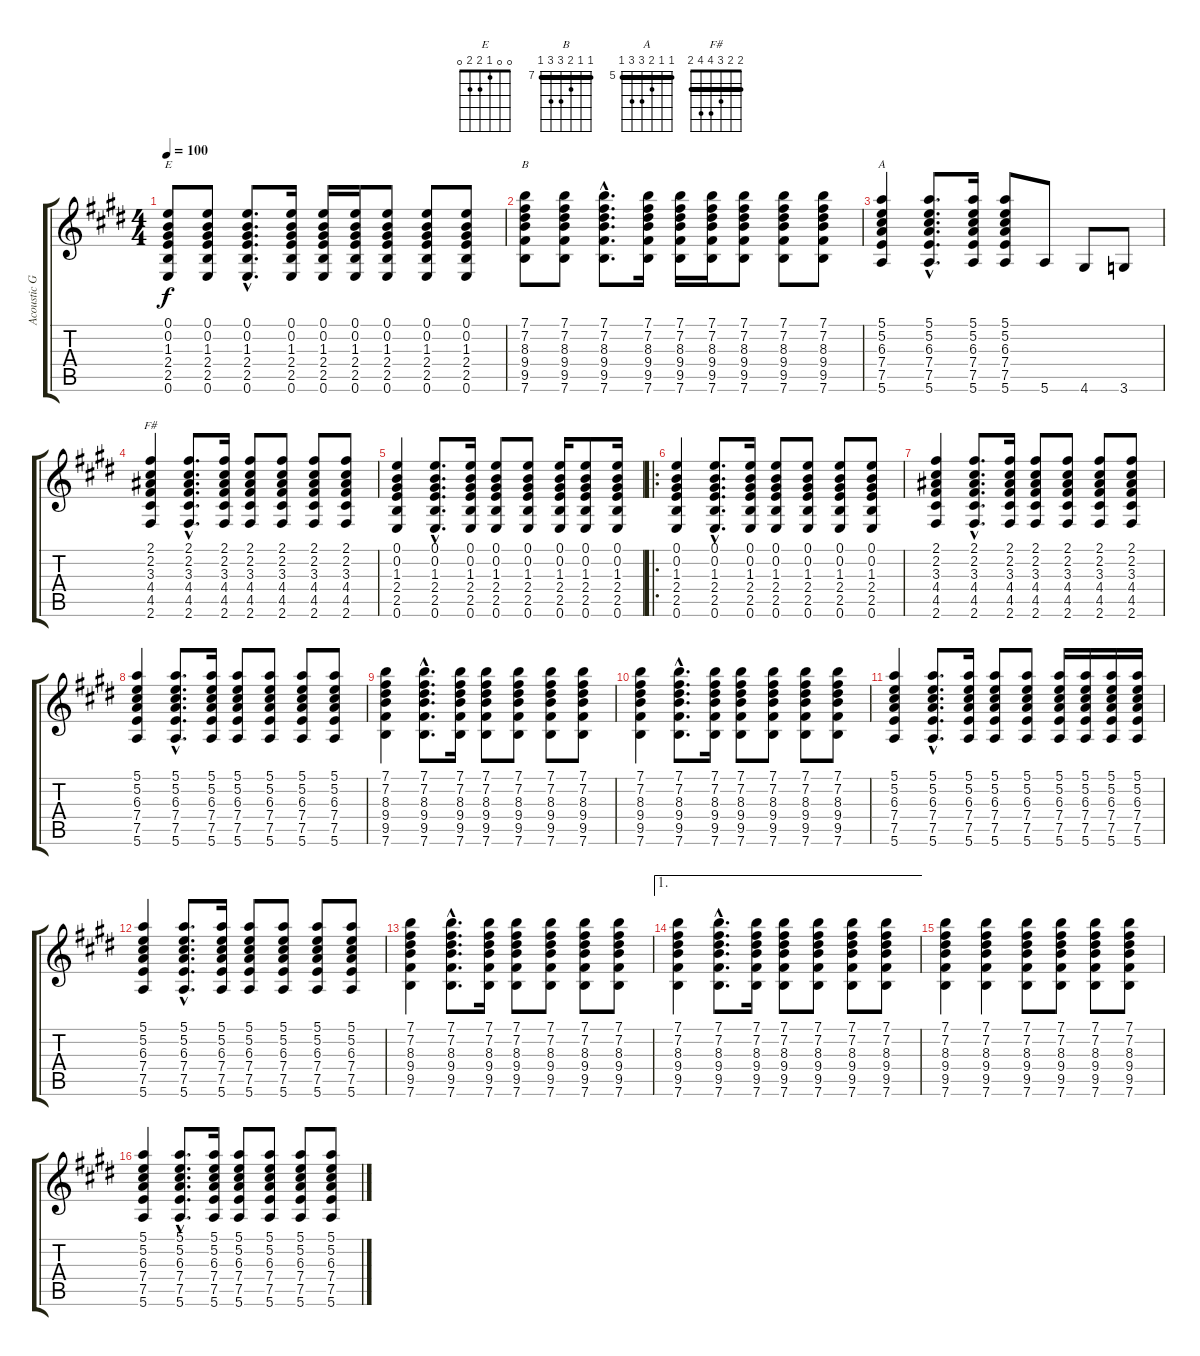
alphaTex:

\track ("Acoustic Guitar" "Acoustic G") {instrument acousticguitarsteel}
\staff {score tabs}
\tuning (E4 B3 G3 D3 A2 E2) {hide}
\chord ("E" 0 0 1 2 2 0)
\chord ("B" 7 7 8 9 9 7) {firstfret 7 barre 7}
\chord ("A" 5 5 6 7 7 5) {firstfret 5 barre 5}
\chord ("F#" 2 2 3 4 4 2) {barre 2}
\ts (4 4)
\tempo 100
\clef g2
\ks e
(0.1 0.2 1.3 2.4 2.5 0.6).8{ch "E" dy f} (0.1 0.2 1.3 2.4 2.5 0.6).8 (0.1{hac} 0.2{hac} 1.3{hac} 2.4{hac} 2.5{hac} 0.6{hac}).8{d} (0.1 0.2 1.3 2.4 2.5 0.6).16 (0.1 0.2 1.3 2.4 2.5 0.6).16 (0.1 0.2 1.3 2.4 2.5 0.6).16 (0.1 0.2 1.3 2.4 2.5 0.6).8 (0.1 0.2 1.3 2.4 2.5 0.6).8 (0.1 0.2 1.3 2.4 2.5 0.6).8 |
(7.1 7.2 8.3 9.4 9.5 7.6).8{ch "B"} (7.1 7.2 8.3 9.4 9.5 7.6).8 (7.1{hac} 7.2{hac} 8.3{hac} 9.4{hac} 9.5{hac} 7.6{hac}).8{d} (7.1 7.2 8.3 9.4 9.5 7.6).16 (7.1 7.2 8.3 9.4 9.5 7.6).16 (7.1 7.2 8.3 9.4 9.5 7.6).16 (7.1 7.2 8.3 9.4 9.5 7.6).8 (7.1 7.2 8.3 9.4 9.5 7.6).8 (7.1 7.2 8.3 9.4 9.5 7.6).8 |
(5.1 5.2 6.3 7.4 7.5 5.6).4{ch "A"} (5.1{hac} 5.2{hac} 6.3{hac} 7.4{hac} 7.5{hac} 5.6{hac}).8{d} (5.1 5.2 6.3 7.4 7.5 5.6).16 (5.1 5.2 6.3 7.4 7.5 5.6).8 5.6.8 4.6.8 3.6.8 |
(2.1 2.2 3.3 4.4 4.5 2.6).4{ch "F#"} (2.1{hac} 2.2{hac} 3.3{hac} 4.4{hac} 4.5{hac} 2.6{hac}).8{d} (2.1 2.2 3.3 4.4 4.5 2.6).16 (2.1 2.2 3.3 4.4 4.5 2.6).8 (2.1 2.2 3.3 4.4 4.5 2.6).8 (2.1 2.2 3.3 4.4 4.5 2.6).8 (2.1 2.2 3.3 4.4 4.5 2.6).8 |
(0.1 0.2 1.3 2.4 2.5 0.6).4 (0.1{hac} 0.2{hac} 1.3{hac} 2.4{hac} 2.5{hac} 0.6{hac}).8{d} (0.1 0.2 1.3 2.4 2.5 0.6).16 (0.1 0.2 1.3 2.4 2.5 0.6).8 (0.1 0.2 1.3 2.4 2.5 0.6).8 (0.1 0.2 1.3 2.4 2.5 0.6).16 (0.1 0.2 1.3 2.4 2.5 0.6).8 (0.1 0.2 1.3 2.4 2.5 0.6).16 |
\ro
(0.1 0.2 1.3 2.4 2.5 0.6).4 (0.1{hac} 0.2{hac} 1.3{hac} 2.4{hac} 2.5{hac} 0.6{hac}).8{d} (0.1 0.2 1.3 2.4 2.5 0.6).16 (0.1 0.2 1.3 2.4 2.5 0.6).8 (0.1 0.2 1.3 2.4 2.5 0.6).8 (0.1 0.2 1.3 2.4 2.5 0.6).8 (0.1 0.2 1.3 2.4 2.5 0.6).8 |
(2.1 2.2 3.3 4.4 4.5 2.6).4 (2.1{hac} 2.2{hac} 3.3{hac} 4.4{hac} 4.5{hac} 2.6{hac}).8{d} (2.1 2.2 3.3 4.4 4.5 2.6).16 (2.1 2.2 3.3 4.4 4.5 2.6).8 (2.1 2.2 3.3 4.4 4.5 2.6).8 (2.1 2.2 3.3 4.4 4.5 2.6).8 (2.1 2.2 3.3 4.4 4.5 2.6).8 |
(5.1 5.2 6.3 7.4 7.5 5.6).4 (5.1{hac} 5.2{hac} 6.3{hac} 7.4{hac} 7.5{hac} 5.6{hac}).8{d} (5.1 5.2 6.3 7.4 7.5 5.6).16 (5.1 5.2 6.3 7.4 7.5 5.6).8 (5.1 5.2 6.3 7.4 7.5 5.6).8 (5.1 5.2 6.3 7.4 7.5 5.6).8 (5.1 5.2 6.3 7.4 7.5 5.6).8 |
(7.1 7.2 8.3 9.4 9.5 7.6).4 (7.1{hac} 7.2{hac} 8.3{hac} 9.4{hac} 9.5{hac} 7.6{hac}).8{d} (7.1 7.2 8.3 9.4 9.5 7.6).16 (7.1 7.2 8.3 9.4 9.5 7.6).8 (7.1 7.2 8.3 9.4 9.5 7.6).8 (7.1 7.2 8.3 9.4 9.5 7.6).8 (7.1 7.2 8.3 9.4 9.5 7.6).8 |
(7.1 7.2 8.3 9.4 9.5 7.6).4 (7.1{hac} 7.2{hac} 8.3{hac} 9.4{hac} 9.5{hac} 7.6{hac}).8{d} (7.1 7.2 8.3 9.4 9.5 7.6).16 (7.1 7.2 8.3 9.4 9.5 7.6).8 (7.1 7.2 8.3 9.4 9.5 7.6).8 (7.1 7.2 8.3 9.4 9.5 7.6).8 (7.1 7.2 8.3 9.4 9.5 7.6).8 |
(5.1 5.2 6.3 7.4 7.5 5.6).4 (5.1{hac} 5.2{hac} 6.3{hac} 7.4{hac} 7.5{hac} 5.6{hac}).8{d} (5.1 5.2 6.3 7.4 7.5 5.6).16 (5.1 5.2 6.3 7.4 7.5 5.6).8 (5.1 5.2 6.3 7.4 7.5 5.6).8 (5.1 5.2 6.3 7.4 7.5 5.6).16 (5.1 5.2 6.3 7.4 7.5 5.6).16 (5.1 5.2 6.3 7.4 7.5 5.6).16 (5.1 5.2 6.3 7.4 7.5 5.6).16 |
(5.1 5.2 6.3 7.4 7.5 5.6).4 (5.1{hac} 5.2{hac} 6.3{hac} 7.4{hac} 7.5{hac} 5.6{hac}).8{d} (5.1 5.2 6.3 7.4 7.5 5.6).16 (5.1 5.2 6.3 7.4 7.5 5.6).8 (5.1 5.2 6.3 7.4 7.5 5.6).8 (5.1 5.2 6.3 7.4 7.5 5.6).8 (5.1 5.2 6.3 7.4 7.5 5.6).8 |
(7.1 7.2 8.3 9.4 9.5 7.6).4 (7.1{hac} 7.2{hac} 8.3{hac} 9.4{hac} 9.5{hac} 7.6{hac}).8{d} (7.1 7.2 8.3 9.4 9.5 7.6).16 (7.1 7.2 8.3 9.4 9.5 7.6).8 (7.1 7.2 8.3 9.4 9.5 7.6).8 (7.1 7.2 8.3 9.4 9.5 7.6).8 (7.1 7.2 8.3 9.4 9.5 7.6).8 |
\ae 1
(7.1 7.2 8.3 9.4 9.5 7.6).4 (7.1{hac} 7.2{hac} 8.3{hac} 9.4{hac} 9.5{hac} 7.6{hac}).8{d} (7.1 7.2 8.3 9.4 9.5 7.6).16 (7.1 7.2 8.3 9.4 9.5 7.6).8 (7.1 7.2 8.3 9.4 9.5 7.6).8 (7.1 7.2 8.3 9.4 9.5 7.6).8 (7.1 7.2 8.3 9.4 9.5 7.6).8 |
(7.1 7.2 8.3 9.4 9.5 7.6).4 (7.1 7.2 8.3 9.4 9.5 7.6).4 (7.1 7.2 8.3 9.4 9.5 7.6).8 (7.1 7.2 8.3 9.4 9.5 7.6).8 (7.1 7.2 8.3 9.4 9.5 7.6).8 (7.1 7.2 8.3 9.4 9.5 7.6).8 |
(5.1 5.2 6.3 7.4 7.5 5.6).4 (5.1{hac} 5.2{hac} 6.3{hac} 7.4{hac} 7.5{hac} 5.6{hac}).8{d} (5.1 5.2 6.3 7.4 7.5 5.6).16 (5.1 5.2 6.3 7.4 7.5 5.6).8 (5.1 5.2 6.3 7.4 7.5 5.6).8 (5.1 5.2 6.3 7.4 7.5 5.6).8 (5.1 5.2 6.3 7.4 7.5 5.6).8
